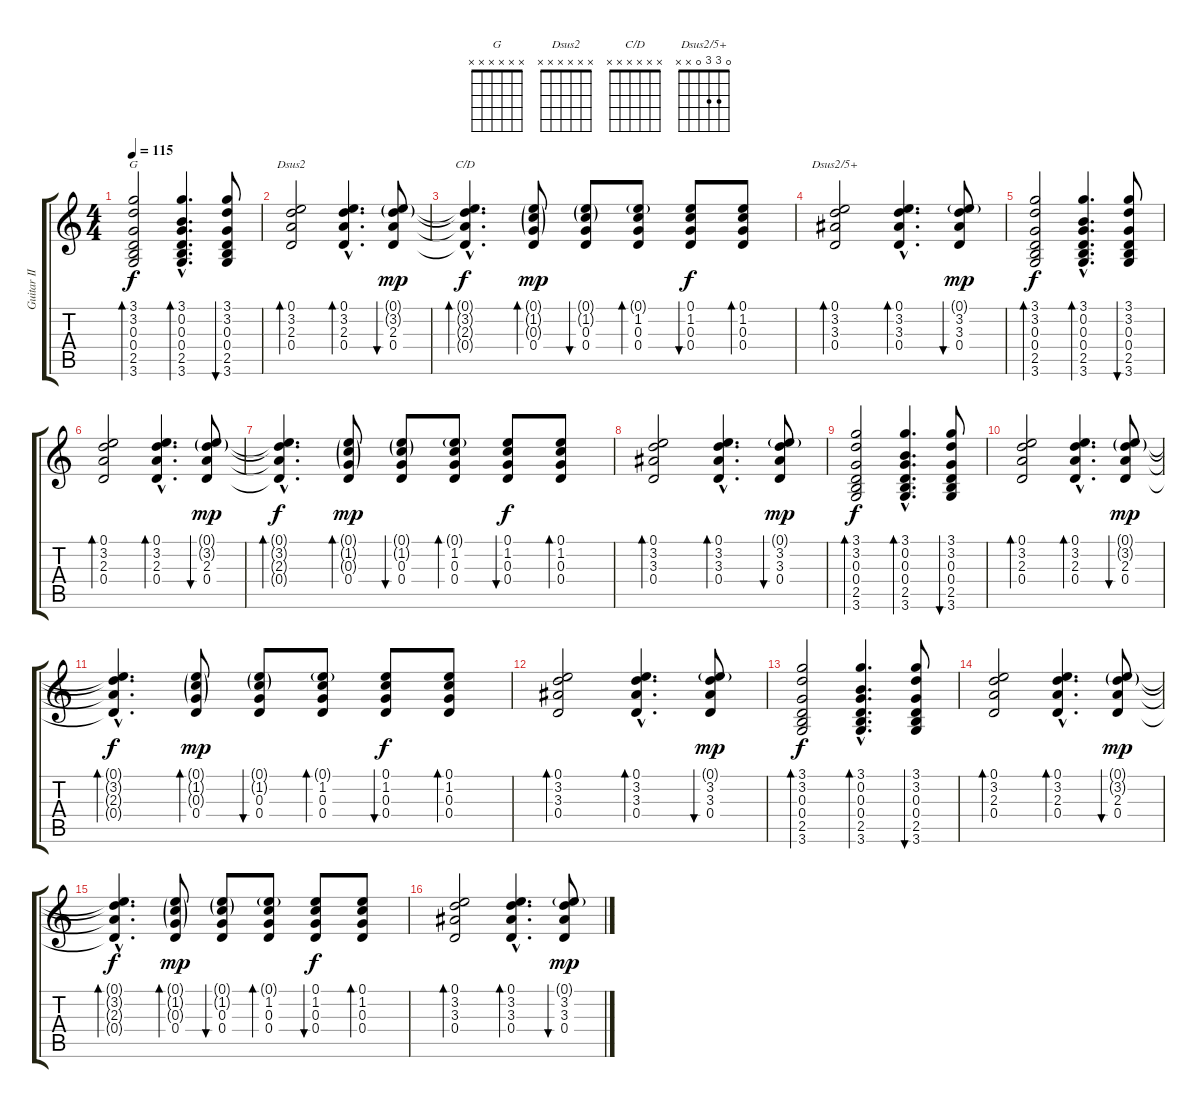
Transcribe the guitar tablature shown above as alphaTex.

\track ("Guitar II" "Guitar II") {instrument electricguitarclean}
\staff {score tabs}
\tuning (E4 B3 G3 D3 A2 E2) {hide}
\chord ("G" x x x x x x)
\chord ("Dsus2" x x x x x x)
\chord ("C/D" x x x x x x)
\chord ("Dsus2/5+" 0 3 3 0 x x)
\ts (4 4)
\tempo 115
\clef g2
\ks c
(3.1 3.2 0.3 0.4 2.5 3.6).2{bd 120 ch "G" dy f} (3.1{hac} 0.2{hac} 0.3{hac} 0.4{hac} 2.5{hac} 3.6{hac}).4{d bd 120} (3.1 3.2 0.3 0.4 2.5 3.6).8{bu 120} |
(0.1 3.2 2.3 0.4).2{bd 60 ch "Dsus2"} (0.1{hac} 3.2{hac} 2.3{hac} 0.4{hac}).4{d bd 120} (0.1{g} 3.2{g} 2.3 0.4).8{bu 120 dy mp} |
(0.1{hac t} 3.2{hac t} 2.3{hac t} 0.4{hac t}).4{d bd 120 ch "C/D" dy f} (0.1{g} 1.2{g} 0.3{g} 0.4).8{bd 120 dy mp} (0.1{g} 1.2{g} 0.3 0.4).8{bu 120} (0.1{g} 1.2 0.3 0.4).8{bd 120} (0.1 1.2 0.3 0.4).8{bu 120 dy f} (0.1 1.2 0.3 0.4).8{bd 120} |
(0.1 3.2 3.3 0.4).2{bd 120 ch "Dsus2/5+"} (0.1{hac} 3.2{hac} 3.3{hac} 0.4{hac}).4{d bd 120} (0.1{g} 3.2 3.3 0.4).8{bu 120 dy mp} |
(3.1 3.2 0.3 0.4 2.5 3.6).2{bd 120 dy f} (3.1{hac} 0.2{hac} 0.3{hac} 0.4{hac} 2.5{hac} 3.6{hac}).4{d bd 120} (3.1 3.2 0.3 0.4 2.5 3.6).8{bu 120} |
(0.1 3.2 2.3 0.4).2{bd 60} (0.1{hac} 3.2{hac} 2.3{hac} 0.4{hac}).4{d bd 120} (0.1{g} 3.2{g} 2.3 0.4).8{bu 120 dy mp} |
(0.1{hac t} 3.2{hac t} 2.3{hac t} 0.4{hac t}).4{d bd 120 dy f} (0.1{g} 1.2{g} 0.3{g} 0.4).8{bd 120 dy mp} (0.1{g} 1.2{g} 0.3 0.4).8{bu 120} (0.1{g} 1.2 0.3 0.4).8{bd 120} (0.1 1.2 0.3 0.4).8{bu 120 dy f} (0.1 1.2 0.3 0.4).8{bd 120} |
(0.1 3.2 3.3 0.4).2{bd 120} (0.1{hac} 3.2{hac} 3.3{hac} 0.4{hac}).4{d bd 120} (0.1{g} 3.2 3.3 0.4).8{bu 120 dy mp} |
(3.1 3.2 0.3 0.4 2.5 3.6).2{bd 120 dy f} (3.1{hac} 0.2{hac} 0.3{hac} 0.4{hac} 2.5{hac} 3.6{hac}).4{d bd 120} (3.1 3.2 0.3 0.4 2.5 3.6).8{bu 120} |
(0.1 3.2 2.3 0.4).2{bd 60} (0.1{hac} 3.2{hac} 2.3{hac} 0.4{hac}).4{d bd 120} (0.1{g} 3.2{g} 2.3 0.4).8{bu 120 dy mp} |
(0.1{hac t} 3.2{hac t} 2.3{hac t} 0.4{hac t}).4{d bd 120 dy f} (0.1{g} 1.2{g} 0.3{g} 0.4).8{bd 120 dy mp} (0.1{g} 1.2{g} 0.3 0.4).8{bu 120} (0.1{g} 1.2 0.3 0.4).8{bd 120} (0.1 1.2 0.3 0.4).8{bu 120 dy f} (0.1 1.2 0.3 0.4).8{bd 120} |
(0.1 3.2 3.3 0.4).2{bd 120} (0.1{hac} 3.2{hac} 3.3{hac} 0.4{hac}).4{d bd 120} (0.1{g} 3.2 3.3 0.4).8{bu 120 dy mp} |
(3.1 3.2 0.3 0.4 2.5 3.6).2{bd 120 dy f} (3.1{hac} 0.2{hac} 0.3{hac} 0.4{hac} 2.5{hac} 3.6{hac}).4{d bd 120} (3.1 3.2 0.3 0.4 2.5 3.6).8{bu 120} |
(0.1 3.2 2.3 0.4).2{bd 60} (0.1{hac} 3.2{hac} 2.3{hac} 0.4{hac}).4{d bd 120} (0.1{g} 3.2{g} 2.3 0.4).8{bu 120 dy mp} |
(0.1{hac t} 3.2{hac t} 2.3{hac t} 0.4{hac t}).4{d bd 120 dy f} (0.1{g} 1.2{g} 0.3{g} 0.4).8{bd 120 dy mp} (0.1{g} 1.2{g} 0.3 0.4).8{bu 120} (0.1{g} 1.2 0.3 0.4).8{bd 120} (0.1 1.2 0.3 0.4).8{bu 120 dy f} (0.1 1.2 0.3 0.4).8{bd 120} |
(0.1 3.2 3.3 0.4).2{bd 120} (0.1{hac} 3.2{hac} 3.3{hac} 0.4{hac}).4{d bd 120} (0.1{g} 3.2 3.3 0.4).8{bu 120 dy mp}
